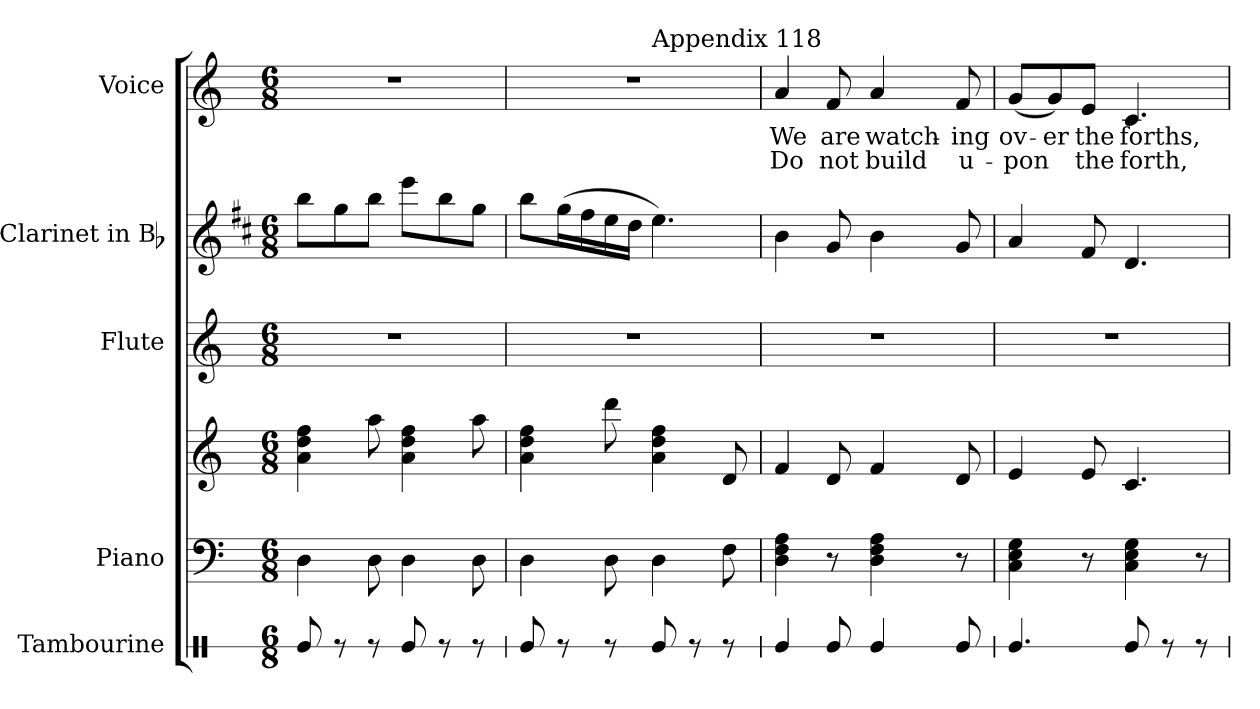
**kern	**kern	**kern	**kern	**kern	**kern	**text	**text
*part5	*part4	*part4	*part3	*part2	*part1	*part1	*part1
*staff6	*staff5	*staff4	*staff3	*staff2	*staff1	*staff1	*staff1
*I"Tambourine	*I"Piano	*	*I"Flute	*I"Clarinet in Bb	*I"Voice	*	*
*I'Tamb.	*I'Pno.	*	*I'Fl.	*I'Cl.	*I'Voice	*	*
!!LO:PB:g=z
*stria1	*	*	*	*	*	*	*
*clefX	*clefF4	*clefG2	*clefG2	*clefG2	*clefG2	*	*
*	*	*	*	*ITrd1c2	*	*	*
*k[]	*k[]	*k[]	*k[]	*k[]	*k[]	*	*
*C:	*C:	*C:	*C:	*C:	*C:	*	*
*M6/8	*M6/8	*M6/8	*M6/8	*M6/8	*M6/8	*	*
*MM147	*MM147	*MM147	*MM147	*MM147	*MM147	*	*
=1	=1	=1	=1	=1	=1	=1	=1
!	!	!	!LO:N:vis=1	!	!LO:N:vis=1	!	!
8Rei/	4Di\	4ai\ 4ddi 4ffi	2.r	8aai\L	2.r	.	.
8r	.	.	.	8ffi\	.	.	.
8r	8Di\	8aai\	.	8aai\J	.	.	.
8Rei/	4Di\	4ai\ 4ddi 4ffi	.	8dddi\L	.	.	.
8r	.	.	.	8aai\	.	.	.
8r	8Di\	8aai\	.	8ffi\J	.	.	.
=2	=2	=2	=2	=2	=2	=2	=2
!	!	!	!LO:N:vis=1	!	!LO:N:vis=1	!	!
*	*	*	*	*	*^	*	*
8Rei/	4Di\	4ai\ 4ddi 4ffi	2.r	8aai\L	2.r	4.ryy	.	.
8r	.	.	.	(16ffi\L	.	.	.	.
.	.	.	.	16eei\	.	.	.	.
8r	8Di\	8dddi\	.	16ddi\	.	.	.	.
.	.	.	.	16cci\JJ	.	.	.	.
!	!	!	!	!	!	!LO:TX:a:t=Appendix 118	!	!
8Rei/	4Di\	4ai\ 4ddi 4ffi	.	4.ddi\)	.	4.ryy	.	.
8r	.	.	.	.	.	.	.	.
8r	8Fi\	8di/	.	.	.	.	.	.
=3	=3	=3	=3	=3	=3	=3	=3	=3
!	!	!	!LO:N:vis=1	!	!	!	!	!
*	*	*	*	*	*v	*v	*	*
*	*	*	*	*	*^	*	*
!	!	!	!	!	!LO:TX:b:cj:t=1.	!	!	!
!	!	!	!	!	!LO:TX:b:cj:t=2.	!	!	!
!	!	!	!	!	!	!	!LO:LY:b:color=#000000	!LO:LY:b:color=#000000
*	*	*	*	*	*v	*v	*	*
4Rei/	4Di\ 4Fi 4Ai	4fi/	2.r	4ai\	4ai/	We	Do
!	!	!	!	!	!	!LO:LY:b:color=#000000	!LO:LY:b:color=#000000
8Rei/	8r	8di/	.	8fi/	8fi/	are	not
!	!	!	!	!	!	!LO:LY:b:color=#000000	!LO:LY:b:color=#000000
4Rei/	4Di\ 4Fi 4Ai	4fi/	.	4ai\	4ai/	watch-	build
!	!	!	!	!	!	!LO:LY:b:color=#000000	!LO:LY:b:color=#000000
8Rei/	8r	8di/	.	8fi/	8fi/	-ing	u-
=4	=4	=4	=4	=4	=4	=4	=4
!	!	!	!LO:N:vis=1	!	!	!	!
!	!	!	!	!	!	!LO:LY:b:color=#000000	!LO:LY:b:color=#000000
4.Rei/	4Ci\ 4Ei 4Gi	4ei/	2.r	4gi/	(8gi/L	ov-	-pon
!	!	!	!	!	!	!LO:LY:b:color=#000000	!
.	.	.	.	.	8gi/)	-er	.
!	!	!	!	!	!	!LO:LY:b:color=#000000	!LO:LY:b:color=#000000
.	8r	8ei/	.	8ei/	8ei/J	the	the
!	!	!	!	!	!	!LO:LY:b:color=#000000	!LO:LY:b:color=#000000
8Rei/	4Ci\ 4Ei 4Gi	4.ci/	.	4.ci/	4.ci/	forths,	forth,
8r	.	.	.	.	.	.	.
8r	8r	.	.	.	.	.	.
=	=	=	=	=	=	=	=
*-	*-	*-	*-	*-	*-	*-	*-
